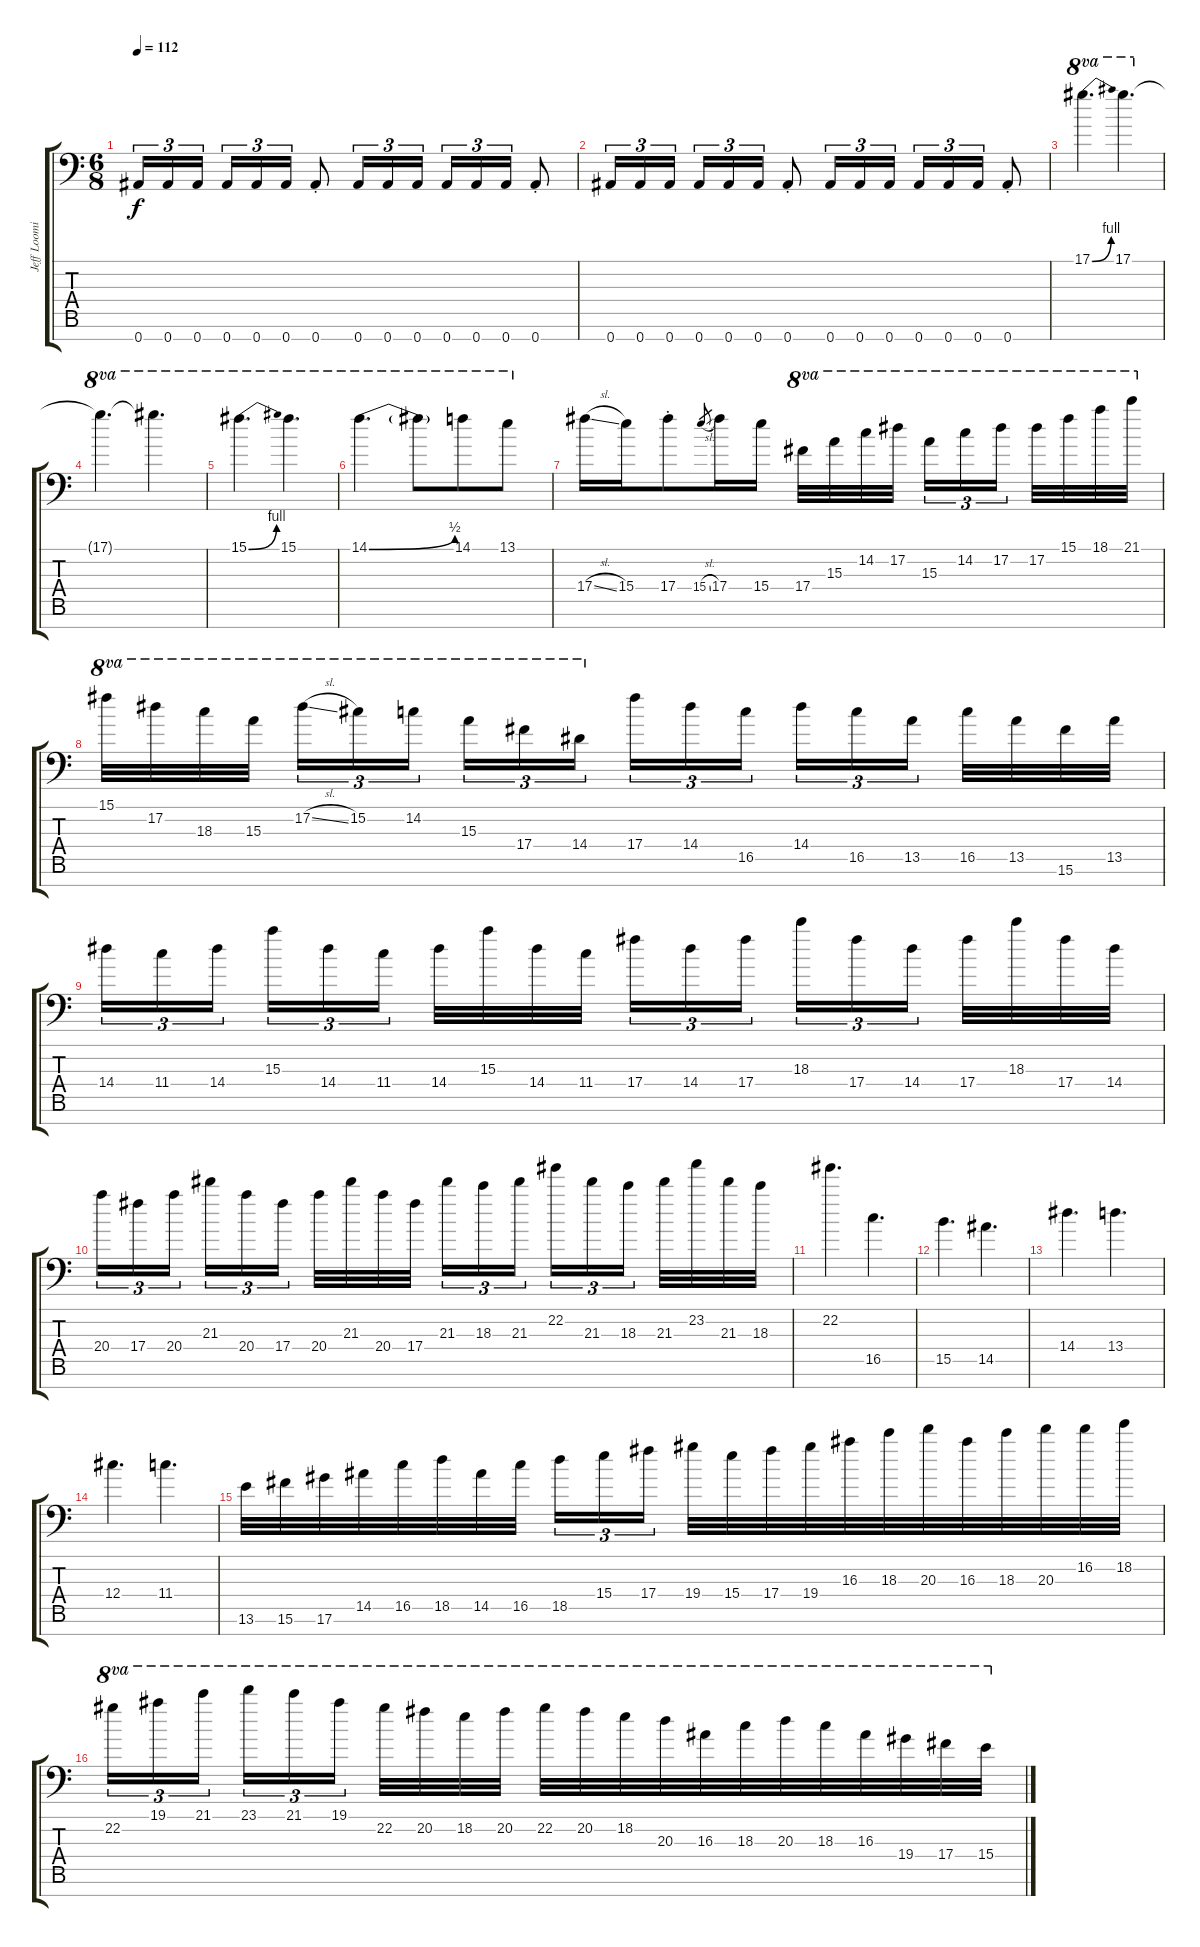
\track ("Jeff Loomis" "Jeff Loomi") {instrument distortionguitar}
\staff {score tabs}
\tuning (Eb4 Bb3 Gb3 Db3 Ab2 Eb2 Bb1) {hide}
\ts (6 8)
\tempo 112
\clef f4
\ks c
0.7.16{tu (3 2) dy f} 0.7.16{tu (3 2)} 0.7.16{tu (3 2) beam splitsecondary} 0.7.16{tu (3 2)} 0.7.16{tu (3 2)} 0.7.16{tu (3 2)} 0.7{st}.8 0.7.16{tu (3 2)} 0.7.16{tu (3 2)} 0.7.16{tu (3 2) beam splitsecondary} 0.7.16{tu (3 2)} 0.7.16{tu (3 2)} 0.7.16{tu (3 2)} 0.7{st}.8 |
0.7.16{tu (3 2)} 0.7.16{tu (3 2)} 0.7.16{tu (3 2) beam splitsecondary} 0.7.16{tu (3 2)} 0.7.16{tu (3 2)} 0.7.16{tu (3 2)} 0.7{st}.8 0.7.16{tu (3 2)} 0.7.16{tu (3 2)} 0.7.16{tu (3 2) beam splitsecondary} 0.7.16{tu (3 2)} 0.7.16{tu (3 2)} 0.7.16{tu (3 2)} 0.7{st}.8 |
17.1{be (bend 0 0 60 4)}.4{d ot 8va} 17.1.4{d ot 8va} |
17.1{t}.4{d ot 8va} 17.1{t}.4{d ot 8va} |
15.1{be (bend 0 0 60 4)}.4{d ot 8va} 15.1.4{d ot 8va} |
14.1{be (bend 0 0 60 2)}.4{d ot 8va} 14.1{t}.8{ot 8va} 14.1.8{ot 8va} 13.1.8{ot 8va} |
17.4{sl}.16 15.4.16 17.4{st}.8 15.4{sl}.8{gr} 17.4.16 15.4.16 17.4.32{ot 8va} 15.3.32{ot 8va} 14.2.32{ot 8va} 17.2.32{ot 8va beam splitsecondary} 15.3.16{tu (3 2) ot 8va} 14.2.16{tu (3 2) ot 8va} 17.2.16{tu (3 2) ot 8va beam splitsecondary} 17.2.32{ot 8va} 15.1.32{ot 8va} 18.1.32{ot 8va} 21.1.32{ot 8va} |
15.1.32{ot 8va} 17.2.32{ot 8va} 18.3.32{ot 8va} 15.3.32{ot 8va beam splitsecondary} 17.2{sl}.16{tu (3 2) ot 8va} 15.2.16{tu (3 2) ot 8va} 14.2.16{tu (3 2) ot 8va beam splitsecondary} 15.3.16{tu (3 2) ot 8va} 17.4.16{tu (3 2) ot 8va} 14.4.16{tu (3 2) ot 8va} 17.4.16{tu (3 2)} 14.4.16{tu (3 2)} 16.5.16{tu (3 2) beam splitsecondary} 14.4.16{tu (3 2)} 16.5.16{tu (3 2)} 13.5.16{tu (3 2) beam splitsecondary} 16.5.32 13.5.32 15.6.32 13.5.32 |
14.4.16{tu (3 2)} 11.4.16{tu (3 2)} 14.4.16{tu (3 2) beam splitsecondary} 15.3.16{tu (3 2)} 14.4.16{tu (3 2)} 11.4.16{tu (3 2) beam splitsecondary} 14.4.32 15.3.32 14.4.32 11.4.32 17.4.16{tu (3 2)} 14.4.16{tu (3 2)} 17.4.16{tu (3 2) beam splitsecondary} 18.3.16{tu (3 2)} 17.4.16{tu (3 2)} 14.4.16{tu (3 2) beam splitsecondary} 17.4.32 18.3.32 17.4.32 14.4.32 |
20.4.16{tu (3 2)} 17.4.16{tu (3 2)} 20.4.16{tu (3 2) beam splitsecondary} 21.3.16{tu (3 2)} 20.4.16{tu (3 2)} 17.4.16{tu (3 2) beam splitsecondary} 20.4.32 21.3.32 20.4.32 17.4.32 21.3.16{tu (3 2)} 18.3.16{tu (3 2)} 21.3.16{tu (3 2) beam splitsecondary} 22.2.16{tu (3 2)} 21.3.16{tu (3 2)} 18.3.16{tu (3 2) beam splitsecondary} 21.3.32 23.2.32 21.3.32 18.3.32 |
22.2.4{d} 16.5.4{d} |
15.5.4{d} 14.5.4{d} |
14.4.4{d} 13.4.4{d} |
12.4.4{d} 11.4.4{d} |
13.6.32 15.6.32 17.6.32 14.5.32 16.5.32 18.5.32 14.5.32 16.5.32{beam splitsecondary} 18.5.16{tu (3 2)} 15.4.16{tu (3 2)} 17.4.16{tu (3 2)} 19.4.32 15.4.32 17.4.32 19.4.32 16.3.32 18.3.32 20.3.32 16.3.32 18.3.32 20.3.32 16.2.32 18.2.32 |
22.2.16{tu (3 2) ot 8va} 19.1.16{tu (3 2) ot 8va} 21.1.16{tu (3 2) ot 8va beam splitsecondary} 23.1.16{tu (3 2) ot 8va} 21.1.16{tu (3 2) ot 8va} 19.1.16{tu (3 2) ot 8va beam splitsecondary} 22.2.32{ot 8va} 20.2.32{ot 8va} 18.2.32{ot 8va} 20.2.32{ot 8va} 22.2.32{ot 8va} 20.2.32{ot 8va} 18.2.32{ot 8va} 20.3.32{ot 8va} 16.3.32{ot 8va} 18.3.32{ot 8va} 20.3.32{ot 8va} 18.3.32{ot 8va} 16.3.32{ot 8va} 19.4.32{ot 8va} 17.4.32{ot 8va} 15.4.32{ot 8va}
